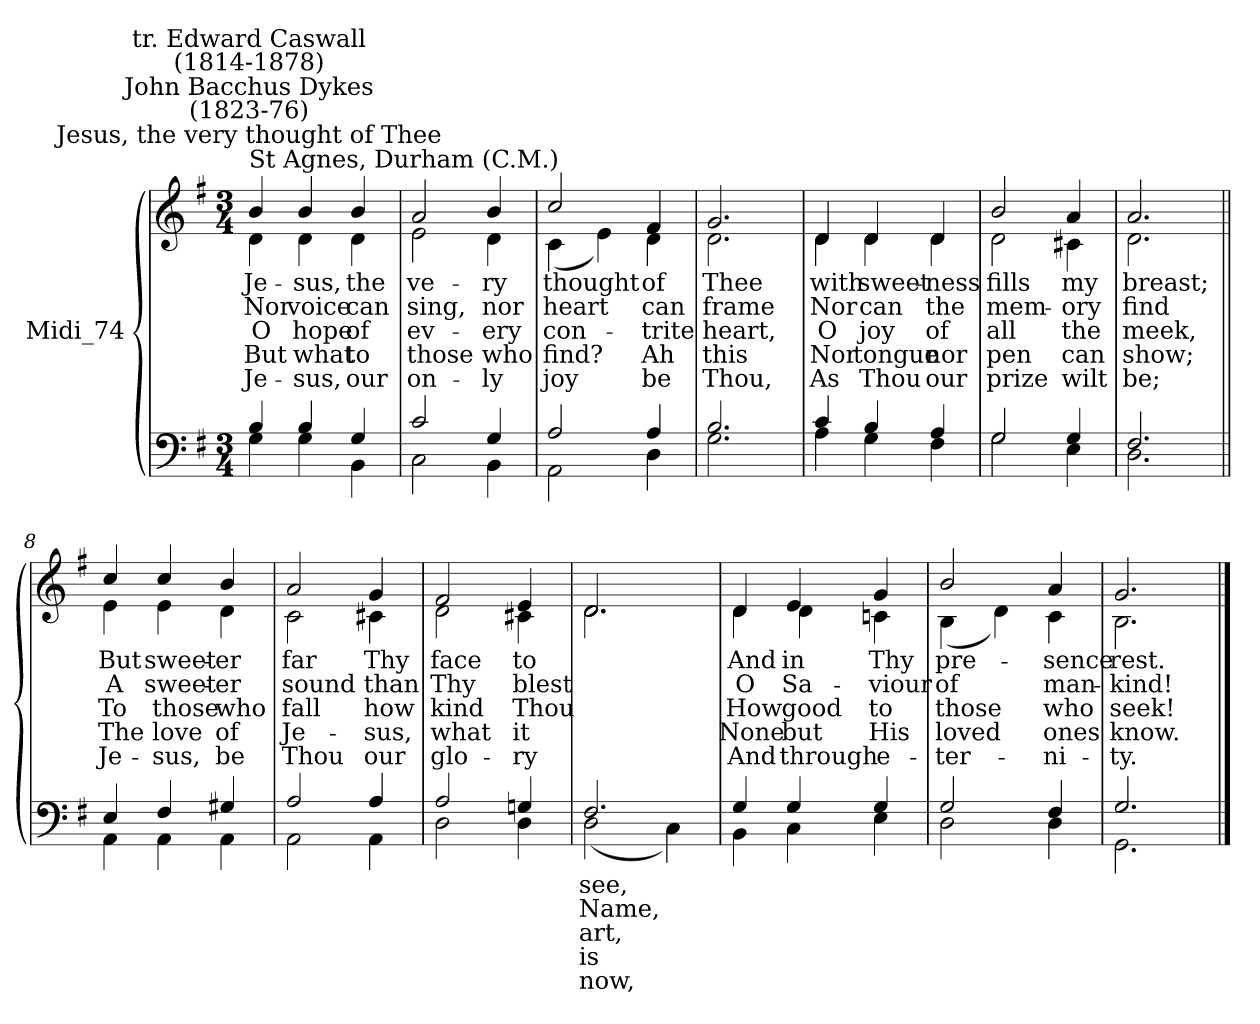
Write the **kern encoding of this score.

**kern	**text	**text	**text	**text	**text	**kern	**text	**text	**text	**text	**text
*part2	*part2	*part2	*part2	*part2	*part2	*part1	*part1	*part1	*part1	*part1	*part1
*staff2	*staff2	*staff2	*staff2	*staff2	*staff2	*staff1	*staff1	*staff1	*staff1	*staff1	*staff1
*I"Midi_74	*	*	*	*	*	*I"Midi_74	*	*	*	*	*
*clefF4	*	*	*	*	*	*clefG2	*	*	*	*	*
*k[f#]	*	*	*	*	*	*k[f#]	*	*	*	*	*
*G:	*	*	*	*	*	*G:	*	*	*	*	*
*M3/4	*	*	*	*	*	*M3/4	*	*	*	*	*
=1	=1	=1	=1	=1	=1	=1	=1	=1	=1	=1	=1
*^	*	*	*	*	*	*^	*	*	*	*	*
!	!	!	!	!	!	!	!LO:TX:a:t=St Agnes,  Durham (C.M.)	!	!	!	!	!	!
!	!	!	!	!	!	!	!LO:TX:a:cj:t=Jesus, the very thought of Thee	!	!	!	!	!	!
!	!	!	!	!	!	!	!LO:TX:a:cj:t=John Bacchus Dykes\n(1823-76)	!	!	!	!	!	!
!	!	!	!	!	!	!	!LO:TX:a:cj:t=tr. Edward Caswall\n(1814-1878)	!	!	!	!	!	!
!	!	!	!	!	!	!	!	!	!LO:LY:b	!LO:LY:b	!LO:LY:b	!LO:LY:b	!LO:LY:b
4B/	4G\	.	.	.	.	.	4b/	4d\	Je-	-Nor	O	But	Je-
!	!	!	!	!	!	!	!	!	!LO:LY:b	!LO:LY:b	!LO:LY:b	!LO:LY:b	!LO:LY:b
4B/	4G\	.	.	.	.	.	4b/	4d\	-sus,	voice	hope	what	sus,
!	!	!	!	!	!	!	!	!	!LO:LY:b	!LO:LY:b	!LO:LY:b	!LO:LY:b	!LO:LY:b
4G/	4BB\	.	.	.	.	.	4b/	4d\	the	can	of	to	our
=2	=2	=2	=2	=2	=2	=2	=2	=2	=2	=2	=2	=2	=2
!	!	!	!	!	!	!	!	!	!LO:LY:b	!LO:LY:b	!LO:LY:b	!LO:LY:b	!LO:LY:b
2c/	2C\	.	.	.	.	.	2a/	2e\	ve-	-sing,	ev-	-those	on-
!	!	!	!	!	!	!	!	!	!LO:LY:b	!LO:LY:b	!LO:LY:b	!LO:LY:b	!LO:LY:b
4G/	4BB\	.	.	.	.	.	4b/	4d\	-ry	nor	ery	who	ly
=3	=3	=3	=3	=3	=3	=3	=3	=3	=3	=3	=3	=3	=3
!	!	!	!	!	!	!	!	!	!LO:LY:b	!LO:LY:b	!LO:LY:b	!LO:LY:b	!LO:LY:b
2A/	2AA\	.	.	.	.	.	2cc/	(<4c\	thought	heart	con-	find?	joy
.	.	.	.	.	.	.	.	4e\)	.	.	.	.	.
!	!	!	!	!	!	!	!	!	!LO:LY:b	!LO:LY:b	!LO:LY:b	!LO:LY:b	!LO:LY:b
4A/	4D\	.	.	.	.	.	4f#/	4d\	of	can	trite	Ah	be
=4	=4	=4	=4	=4	=4	=4	=4	=4	=4	=4	=4	=4	=4
!	!	!	!	!	!	!	!	!	!LO:LY:b	!LO:LY:b	!LO:LY:b	!LO:LY:b	!LO:LY:b
2.B/	2.G\	.	.	.	.	.	2.g/	2.d\	Thee	frame	heart,	this	Thou,
=5	=5	=5	=5	=5	=5	=5	=5	=5	=5	=5	=5	=5	=5
!	!	!	!	!	!	!	!	!	!LO:LY:b	!LO:LY:b	!LO:LY:b	!LO:LY:b	!LO:LY:b
4c/	4A\	.	.	.	.	.	4d/	4d\	with	Nor	O	Nor	As
!	!	!	!	!	!	!	!	!	!LO:LY:b	!LO:LY:b	!LO:LY:b	!LO:LY:b	!LO:LY:b
4B/	4G\	.	.	.	.	.	4d/	4d\	sweet-	-can	joy	tongue	Thou
!	!	!	!	!	!	!	!	!	!LO:LY:b	!LO:LY:b	!LO:LY:b	!LO:LY:b	!LO:LY:b
4A/	4F#\	.	.	.	.	.	4d/	4d\	ness	the	of	nor	our
=6	=6	=6	=6	=6	=6	=6	=6	=6	=6	=6	=6	=6	=6
!	!	!	!	!	!	!	!	!	!LO:LY:b	!LO:LY:b	!LO:LY:b	!LO:LY:b	!LO:LY:b
2G/	2G\	.	.	.	.	.	2b/	2d\	fills	mem-	-all	pen	prize
!	!	!	!	!	!	!	!	!	!LO:LY:b	!LO:LY:b	!LO:LY:b	!LO:LY:b	!LO:LY:b
4G/	4E\	.	.	.	.	.	4a/	4c#X\	my	ory	the	can	wilt
=7	=7	=7	=7	=7	=7	=7	=7	=7	=7	=7	=7	=7	=7
!	!	!	!	!	!	!	!	!	!LO:LY:b	!LO:LY:b	!LO:LY:b	!LO:LY:b	!LO:LY:b
2.F#/	2.D\	.	.	.	.	.	2.a/	2.d\	breast;	find	meek,	show;	be;
!!LO:LB:g=z	!!
=8||	=8||	=8||	=8||	=8||	=8||	=8||	=8||	=8||	=8||	=8||	=8||	=8||	=8||
!	!	!	!	!	!	!	!	!	!LO:LY:b	!LO:LY:b	!LO:LY:b	!LO:LY:b	!LO:LY:b
4E/	4AA\	.	.	.	.	.	4cc/	4e\	But	A	To	The	Je-
!	!	!	!	!	!	!	!	!	!LO:LY:b	!LO:LY:b	!LO:LY:b	!LO:LY:b	!LO:LY:b
4F#/	4AA\	.	.	.	.	.	4cc/	4e\	-sweet-	-sweet-	-those	love	sus,
!	!	!	!	!	!	!	!	!	!LO:LY:b	!LO:LY:b	!LO:LY:b	!LO:LY:b	!LO:LY:b
4G#X/	4AA\	.	.	.	.	.	4b/	4d\	er	er	who	of	be
=9	=9	=9	=9	=9	=9	=9	=9	=9	=9	=9	=9	=9	=9
!	!	!	!	!	!	!	!	!	!LO:LY:b	!LO:LY:b	!LO:LY:b	!LO:LY:b	!LO:LY:b
2A/	2AA\	.	.	.	.	.	2a/	2c\	far	sound	fall	Je-	-Thou
!	!	!	!	!	!	!	!	!	!LO:LY:b	!LO:LY:b	!LO:LY:b	!LO:LY:b	!LO:LY:b
4A/	4AA\	.	.	.	.	.	4g/	4c#X\	Thy	than	how	sus,	our
=10	=10	=10	=10	=10	=10	=10	=10	=10	=10	=10	=10	=10	=10
!	!	!	!	!	!	!	!	!	!LO:LY:b	!LO:LY:b	!LO:LY:b	!LO:LY:b	!LO:LY:b
2A/	2D\	.	.	.	.	.	2f#/	2d\	face	Thy	kind	what	glo-
!	!	!	!	!	!	!	!	!	!LO:LY:b	!LO:LY:b	!LO:LY:b	!LO:LY:b	!LO:LY:b
4Gn/	4D\	.	.	.	.	.	4e/	4c#X\	-to	blest	Thou	it	ry
=11	=11	=11	=11	=11	=11	=11	=11	=11	=11	=11	=11	=11	=11
!	!	!LO:LY:a	!LO:LY:a	!LO:LY:a	!LO:LY:a	!LO:LY:a	!	!	!	!	!	!	!
2.F#/	(<2D\	see,	Name,	art,	is	now,	2.d/	2.d\	.	.	.	.	.
.	4C\)	.	.	.	.	.	.	.	.	.	.	.	.
=12	=12	=12	=12	=12	=12	=12	=12	=12	=12	=12	=12	=12	=12
!	!	!	!	!	!	!	!	!	!LO:LY:b	!LO:LY:b	!LO:LY:b	!LO:LY:b	!LO:LY:b
4G/	4BB\	.	.	.	.	.	4d/	4d\	And	O	How	None	And
!	!	!	!	!	!	!	!	!	!LO:LY:b	!LO:LY:b	!LO:LY:b	!LO:LY:b	!LO:LY:b
4G/	4C\	.	.	.	.	.	4e/	4d\	in	Sa-	-good	but	through
!	!	!	!	!	!	!	!	!	!LO:LY:b	!LO:LY:b	!LO:LY:b	!LO:LY:b	!LO:LY:b
4G/	4E\	.	.	.	.	.	4g/	4cn\	Thy	viour	to	His	e-
=13	=13	=13	=13	=13	=13	=13	=13	=13	=13	=13	=13	=13	=13
!	!	!	!	!	!	!	!	!	!LO:LY:b	!LO:LY:b	!LO:LY:b	!LO:LY:b	!LO:LY:b
2G/	2D\	.	.	.	.	.	2b/	(<4B\	-pre-	of	those	loved	ter-
.	.	.	.	.	.	.	.	4d\)	.	.	.	.	.
!	!	!	!	!	!	!	!	!	!LO:LY:b	!LO:LY:b	!LO:LY:b	!LO:LY:b	!LO:LY:b
4F#/	4D\	.	.	.	.	.	4a/	4c\	sence	man-	-who	ones	ni-
=14	=14	=14	=14	=14	=14	=14	=14	=14	=14	=14	=14	=14	=14
!	!	!	!	!	!	!	!	!	!LO:LY:b	!LO:LY:b	!LO:LY:b	!LO:LY:b	!LO:LY:b
2.G/	2.GG\	.	.	.	.	.	2.g/	2.B\	-rest.	kind!	seek!	know.	ty.
*v	*v	*	*	*	*	*	*	*	*	*	*	*	*
*	*	*	*	*	*	*v	*v	*	*	*	*	*
==	==	==	==	==	==	==	==	==	==	==	==
*-	*-	*-	*-	*-	*-	*-	*-	*-	*-	*-	*-
